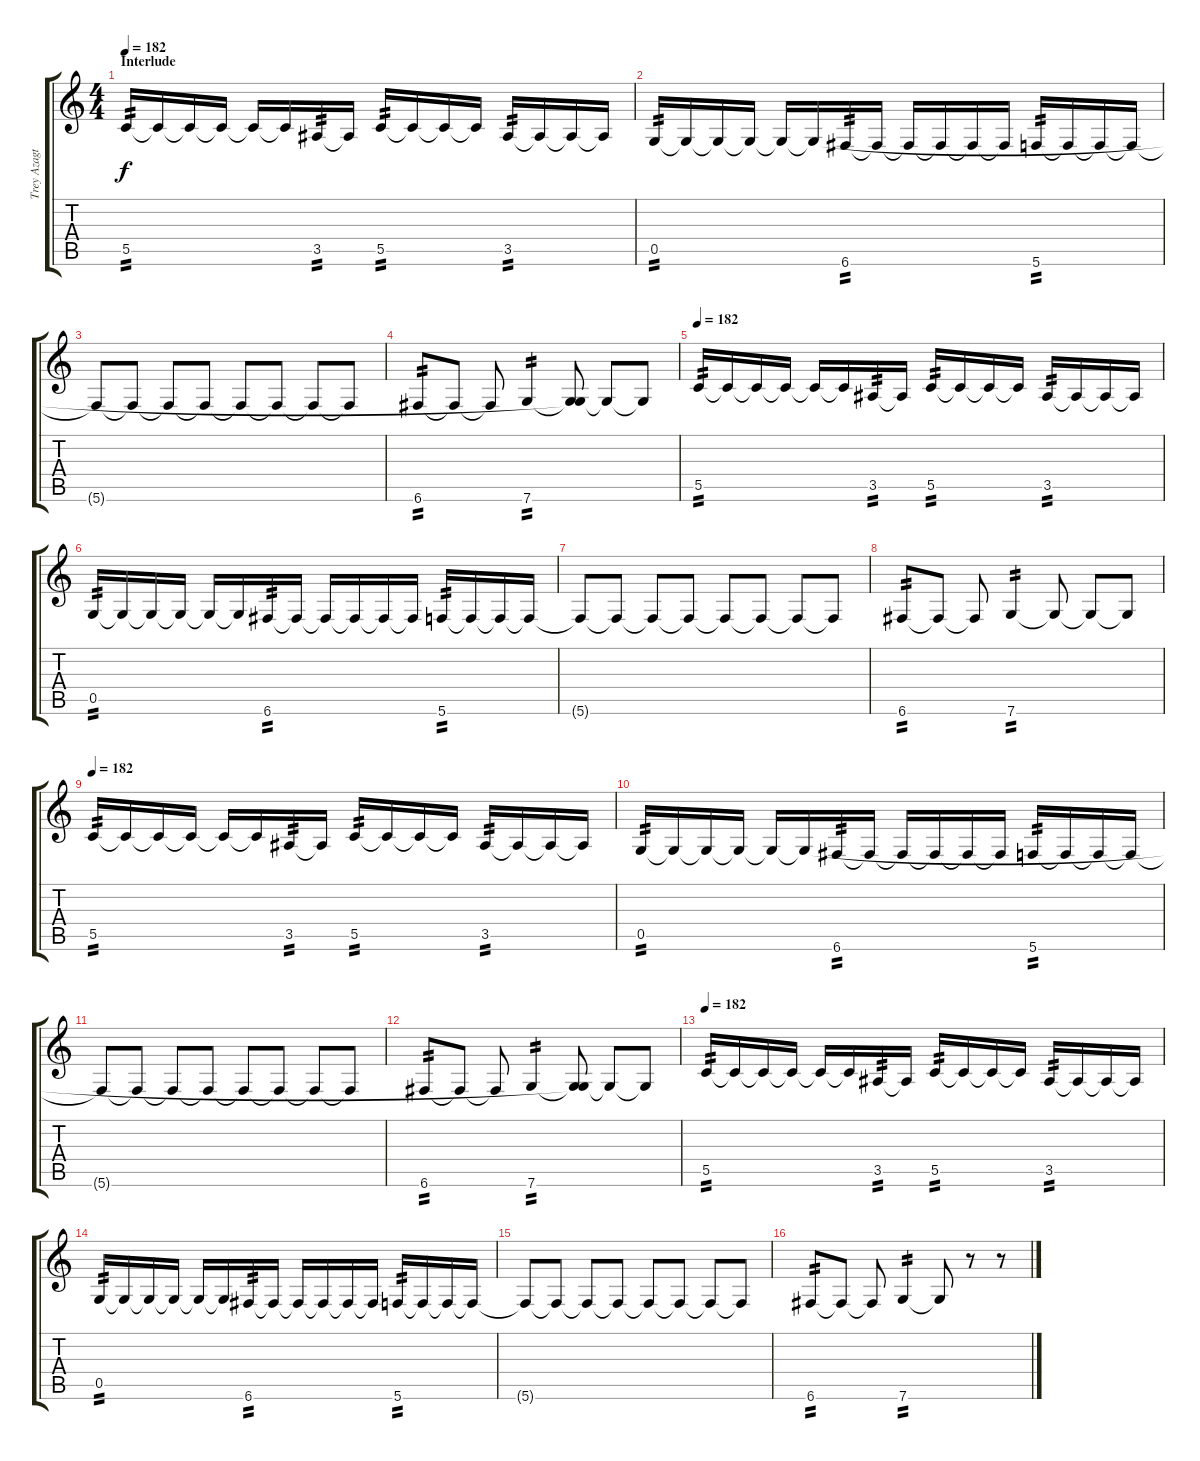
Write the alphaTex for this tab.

\track ("Trey Azagthoth #1" "Trey Azagt") {instrument overdrivenguitar}
\staff {score tabs}
\tuning (D4 A3 F3 C3 G2 C2) {hide}
\ts (4 4)
\section ("" "Interlude")
\tempo 182
\clef g2
\ks c
5.5.16{tp 2 dy f} 5.5{t}.16 5.5{t}.16 5.5{t}.16 5.5{t}.16 5.5{t}.16 3.5.16{tp 2} 3.5{t}.16 5.5.16{tp 2} 5.5{t}.16 5.5{t}.16 5.5{t}.16 3.5.16{tp 2} 3.5{t}.16 3.5{t}.16 3.5{t}.16 |
0.5.16{tp 2} 0.5{t}.16 0.5{t}.16 0.5{t}.16 0.5{t}.16 0.5{t}.16 6.6.16{tp 2} 6.6{t}.16 6.6{t}.16 6.6{t}.16 6.6{t}.16 6.6{t}.16 5.6.16{tp 2} 5.6{t}.16 5.6{t}.16 5.6{t}.16 |
5.6{t}.8 5.6{t}.8 5.6{t}.8 5.6{t}.8 5.6{t}.8 5.6{t}.8 5.6{t}.8 5.6{t}.8 |
6.6.8{tp 2} 6.6{t}.8 6.6{t}.8 7.6.4{tp 2} (0.5{t} 7.6{t}).8 7.6{t}.8 7.6{t}.8 |
\tempo 182
5.5.16{tp 2} 5.5{t}.16 5.5{t}.16 5.5{t}.16 5.5{t}.16 5.5{t}.16 3.5.16{tp 2} 3.5{t}.16 5.5.16{tp 2} 5.5{t}.16 5.5{t}.16 5.5{t}.16 3.5.16{tp 2} 3.5{t}.16 3.5{t}.16 3.5{t}.16 |
0.5.16{tp 2} 0.5{t}.16 0.5{t}.16 0.5{t}.16 0.5{t}.16 0.5{t}.16 6.6.16{tp 2} 6.6{t}.16 6.6{t}.16 6.6{t}.16 6.6{t}.16 6.6{t}.16 5.6.16{tp 2} 5.6{t}.16 5.6{t}.16 5.6{t}.16 |
5.6{t}.8 5.6{t}.8 5.6{t}.8 5.6{t}.8 5.6{t}.8 5.6{t}.8 5.6{t}.8 5.6{t}.8 |
6.6.8{tp 2} 6.6{t}.8 6.6{t}.8 7.6.4{tp 2} 7.6{t}.8 7.6{t}.8 7.6{t}.8 |
\tempo 182
5.5.16{tp 2} 5.5{t}.16 5.5{t}.16 5.5{t}.16 5.5{t}.16 5.5{t}.16 3.5.16{tp 2} 3.5{t}.16 5.5.16{tp 2} 5.5{t}.16 5.5{t}.16 5.5{t}.16 3.5.16{tp 2} 3.5{t}.16 3.5{t}.16 3.5{t}.16 |
0.5.16{tp 2} 0.5{t}.16 0.5{t}.16 0.5{t}.16 0.5{t}.16 0.5{t}.16 6.6.16{tp 2} 6.6{t}.16 6.6{t}.16 6.6{t}.16 6.6{t}.16 6.6{t}.16 5.6.16{tp 2} 5.6{t}.16 5.6{t}.16 5.6{t}.16 |
5.6{t}.8 5.6{t}.8 5.6{t}.8 5.6{t}.8 5.6{t}.8 5.6{t}.8 5.6{t}.8 5.6{t}.8 |
6.6.8{tp 2} 6.6{t}.8 6.6{t}.8 7.6.4{tp 2} (0.5{t} 7.6{t}).8 7.6{t}.8 7.6{t}.8 |
\tempo 182
5.5.16{tp 2} 5.5{t}.16 5.5{t}.16 5.5{t}.16 5.5{t}.16 5.5{t}.16 3.5.16{tp 2} 3.5{t}.16 5.5.16{tp 2} 5.5{t}.16 5.5{t}.16 5.5{t}.16 3.5.16{tp 2} 3.5{t}.16 3.5{t}.16 3.5{t}.16 |
0.5.16{tp 2} 0.5{t}.16 0.5{t}.16 0.5{t}.16 0.5{t}.16 0.5{t}.16 6.6.16{tp 2} 6.6{t}.16 6.6{t}.16 6.6{t}.16 6.6{t}.16 6.6{t}.16 5.6.16{tp 2} 5.6{t}.16 5.6{t}.16 5.6{t}.16 |
5.6{t}.8 5.6{t}.8 5.6{t}.8 5.6{t}.8 5.6{t}.8 5.6{t}.8 5.6{t}.8 5.6{t}.8 |
6.6.8{tp 2} 6.6{t}.8 6.6{t}.8 7.6.4{tp 2} 7.6{t}.8 r.8 r.8
